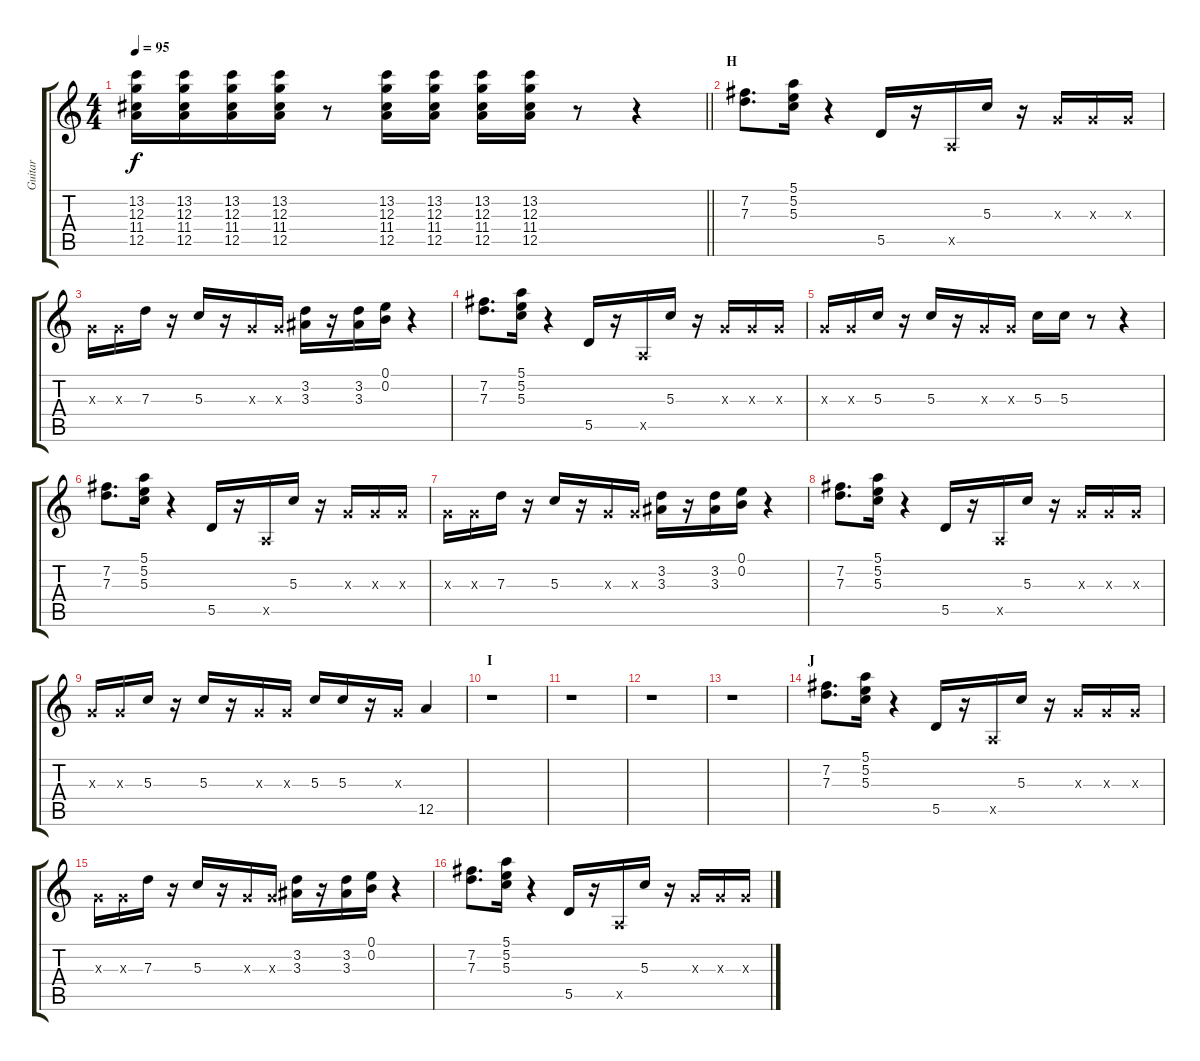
\track ("Guitar" "Guitar") {instrument electricguitarclean}
\staff {score tabs}
\tuning (E4 B3 G3 D3 A2 E2) {hide}
\ts (4 4)
\tempo 95
\clef g2
\barLineRight lightlight
\ks c
(13.2 12.3 11.4 12.5).16{dy f} (13.2 12.3 11.4 12.5).16 (13.2 12.3 11.4 12.5).16 (13.2 12.3 11.4 12.5).16 r.8 (13.2 12.3 11.4 12.5).16 (13.2 12.3 11.4 12.5).16 (13.2 12.3 11.4 12.5).16 (13.2 12.3 11.4 12.5).16 r.8 r.4 |
\section ("" "H")
(7.2 7.3).8{d} (5.1 5.2 5.3).16 r.4 5.5.16 r.16 0.5{x}.16 5.3.16 r.16 0.3{x}.16 0.3{x}.16 0.3{x}.16 |
0.3{x}.16 0.3{x}.16 7.3.16 r.16 5.3.16 r.16 0.3{x}.16 0.3{x}.16 (3.2 3.3).16 r.16 (3.2 3.3).16 (0.1 0.2).16 r.4 |
(7.2 7.3).8{d} (5.1 5.2 5.3).16 r.4 5.5.16 r.16 0.5{x}.16 5.3.16 r.16 0.3{x}.16 0.3{x}.16 0.3{x}.16 |
0.3{x}.16 0.3{x}.16 5.3.16 r.16 5.3.16 r.16 0.3{x}.16 0.3{x}.16 5.3.16 5.3.16 r.8 r.4 |
(7.2 7.3).8{d} (5.1 5.2 5.3).16 r.4 5.5.16 r.16 0.5{x}.16 5.3.16 r.16 0.3{x}.16 0.3{x}.16 0.3{x}.16 |
0.3{x}.16 0.3{x}.16 7.3.16 r.16 5.3.16 r.16 0.3{x}.16 0.3{x}.16 (3.2 3.3).16 r.16 (3.2 3.3).16 (0.1 0.2).16 r.4 |
(7.2 7.3).8{d} (5.1 5.2 5.3).16 r.4 5.5.16 r.16 0.5{x}.16 5.3.16 r.16 0.3{x}.16 0.3{x}.16 0.3{x}.16 |
0.3{x}.16 0.3{x}.16 5.3.16 r.16 5.3.16 r.16 0.3{x}.16 0.3{x}.16 5.3.16 5.3.16 r.16 0.3{x}.16 12.5.4 |
\section ("" "I")
r.1 |
r.1 |
r.1 |
r.1 |
\section ("" "J")
(7.2 7.3).8{d} (5.1 5.2 5.3).16 r.4 5.5.16 r.16 0.5{x}.16 5.3.16 r.16 0.3{x}.16 0.3{x}.16 0.3{x}.16 |
0.3{x}.16 0.3{x}.16 7.3.16 r.16 5.3.16 r.16 0.3{x}.16 0.3{x}.16 (3.2 3.3).16 r.16 (3.2 3.3).16 (0.1 0.2).16 r.4 |
(7.2 7.3).8{d} (5.1 5.2 5.3).16 r.4 5.5.16 r.16 0.5{x}.16 5.3.16 r.16 0.3{x}.16 0.3{x}.16 0.3{x}.16
